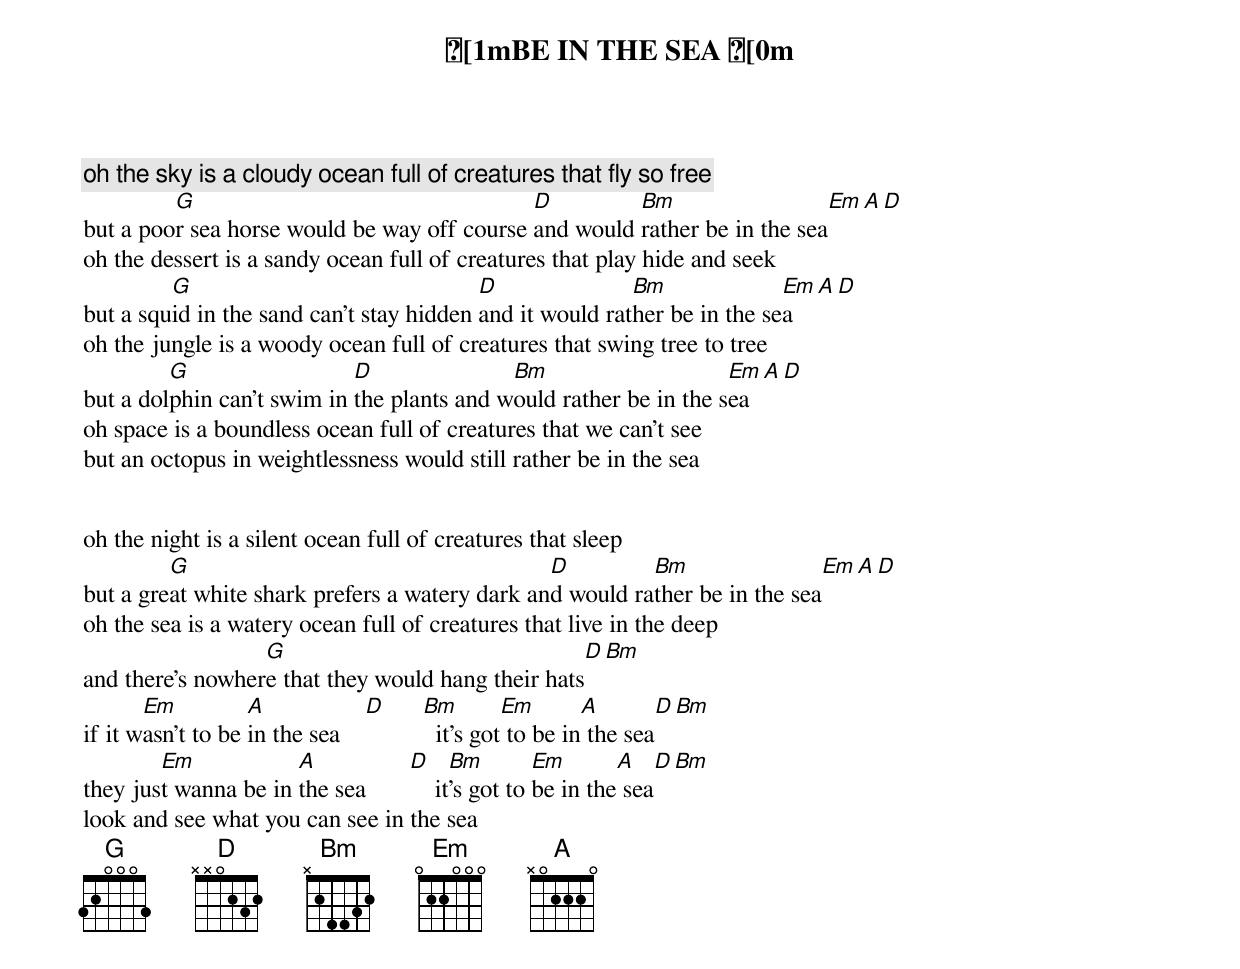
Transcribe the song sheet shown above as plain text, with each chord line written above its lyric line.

[1mBE IN THE SEA [0m

oh the sky is a cloudy ocean full of creatures that fly so free
         G                                   D         Bm                     Em      A            D
but a poor sea horse would be way off course and would rather be in the sea
oh the dessert is a sandy ocean full of creatures that play hide and seek
         G                                D               Bm              Em      A            D
but a squid in the sand can't stay hidden and it would rather be in the sea
oh the jungle is a woody ocean full of creatures that swing tree to tree
         G                  D               Bm                     Em      A            D
but a dolphin can't swim in the plants and would rather be in the sea
oh space is a boundless ocean full of creatures that we can't see
but an octopus in weightlessness would still rather be in the sea


oh the night is a silent ocean full of creatures that sleep
         G                                      D         Bm                 Em      A            D
but a great white shark prefers a watery dark and would rather be in the sea
oh the sea is a watery ocean full of creatures that live in the deep
                  G                                   D            Bm
and there's nowhere that they would hang their hats
       Em          A             D     Bm        Em       A           D     Bm
if it wasn't to be in the sea            it's got to be in the sea
        Em            A             D     Bm        Em       A           D     Bm
they just wanna be in the sea           it's got to be in the sea
look and see what you can see in the sea
